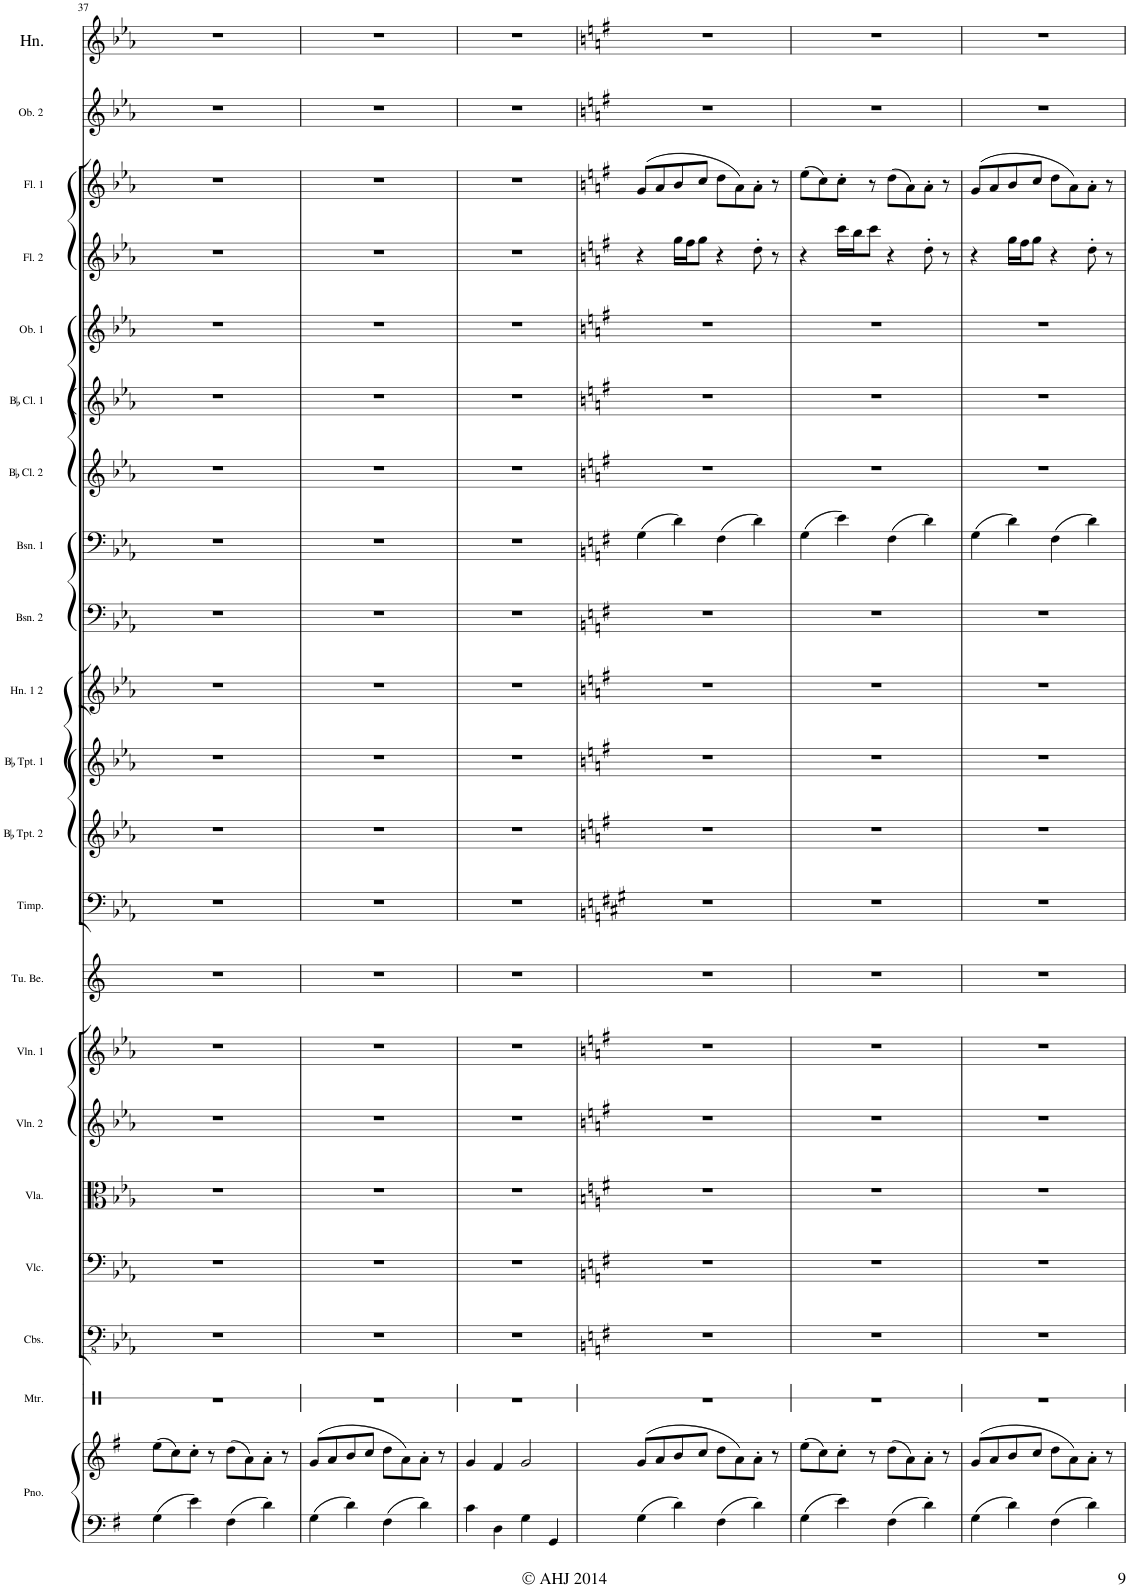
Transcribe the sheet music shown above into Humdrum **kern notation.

**kern	**kern	**kern	**kern	**kern	**kern	**kern	**kern	**kern	**kern	**kern	**kern	**kern	**kern	**kern	**kern	**kern	**kern	**kern	**kern	**kern	**kern
*part21	*part21	*part20	*part19	*part18	*part17	*part16	*part15	*part14	*part13	*part12	*part11	*part10	*part9	*part8	*part7	*part6	*part5	*part4	*part3	*part2	*part1
*staff22	*staff21	*staff20	*staff19	*staff18	*staff17	*staff16	*staff15	*staff14	*staff13	*staff12	*staff11	*staff10	*staff9	*staff8	*staff7	*staff6	*staff5	*staff4	*staff3	*staff2	*staff1
*I"Piano	*	*I"Metronome	*I"Contrabass	*I"Violoncello	*I"Viola	*I"Violin 2	*I"Violin 1	*I"Tubular Bells	*I"Timpani	*I"BaccidentalFlat Trumpet 2	*I"BaccidentalFlat Trumpet 1	*I"Horn 1 2	*I"Bassoon 2	*I"Bassoon 1	*I"BaccidentalFlat Clarinet 2	*I"BaccidentalFlat Clarinet 1	*I"Oboe 1	*I"Flute 2	*I"Flute 1	*I"Oboe 2	*I"Horn
*I'Pno.	*	*I'Mtr.	*I'Cbs.	*I'Vlc.	*I'Vla.	*I'Vln. 2	*I'Vln. 1	*I'Tu. Be.	*I'Timp.	*I'BaccidentalFlat Tpt. 2	*I'BaccidentalFlat Tpt. 1	*I'Hn. 1 2	*I'Bsn. 2	*I'Bsn. 1	*I'BaccidentalFlat Cl. 2	*I'BaccidentalFlat Cl. 1	*I'Ob. 1	*I'Fl. 2	*I'Fl. 1	*I'Ob. 2	*I'Hn.
!!LO:PB:g=z
*clefF4	*clefG2	*clefX	*clefFv4	*clefF4	*clefC3	*clefG2	*clefG2	*clefG2	*clefF4	*clefG2	*clefG2	*clefG2	*clefF4	*clefF4	*clefG2	*clefG2	*clefG2	*clefG2	*clefG2	*clefG2	*clefG2
*	*	*	*	*	*	*	*	*	*	*ITrd1c2	*ITrd1c2	*ITrd4c7	*	*	*ITrd1c2	*ITrd1c2	*	*	*	*	*ITrd4c7
*k[f#]	*k[f#]	*k[]	*k[b-e-a-]	*k[b-e-a-]	*k[b-e-a-]	*k[b-e-a-]	*k[b-e-a-]	*k[]	*k[b-e-a-]	*k[b-e-a-]	*k[b-e-a-]	*k[b-e-a-]	*k[b-e-a-]	*k[b-e-a-]	*k[b-e-a-]	*k[b-e-a-]	*k[b-e-a-]	*k[b-e-a-]	*k[b-e-a-]	*k[b-e-a-]	*k[b-e-a-]
*M4/4	*M4/4	*M4/4	*M4/4	*M4/4	*M4/4	*M4/4	*M4/4	*M4/4	*M4/4	*M4/4	*M4/4	*M4/4	*M4/4	*M4/4	*M4/4	*M4/4	*M4/4	*M4/4	*M4/4	*M4/4	*M4/4
=37	=37	=37	=37	=37	=37	=37	=37	=37	=37	=37	=37	=37	=37	=37	=37	=37	=37	=37	=37	=37	=37
4G\	(8ee\L	1r	1r	1r	1r	1r	1r	1r	1r	1r	1r	1r	1r	1r	1r	1r	1r	1r	1r	1r	1r
.	8cc\)	.	.	.	.	.	.	.	.	.	.	.	.	.	.	.	.	.	.	.	.
4e\	8cc'\J	.	.	.	.	.	.	.	.	.	.	.	.	.	.	.	.	.	.	.	.
.	8r	.	.	.	.	.	.	.	.	.	.	.	.	.	.	.	.	.	.	.	.
4F#\	(8dd\L	.	.	.	.	.	.	.	.	.	.	.	.	.	.	.	.	.	.	.	.
.	8a\)	.	.	.	.	.	.	.	.	.	.	.	.	.	.	.	.	.	.	.	.
4d\	8a'\J	.	.	.	.	.	.	.	.	.	.	.	.	.	.	.	.	.	.	.	.
.	8r	.	.	.	.	.	.	.	.	.	.	.	.	.	.	.	.	.	.	.	.
=38	=38	=38	=38	=38	=38	=38	=38	=38	=38	=38	=38	=38	=38	=38	=38	=38	=38	=38	=38	=38	=38
4G\	(8g/L	1r	1r	1r	1r	1r	1r	1r	1r	1r	1r	1r	1r	1r	1r	1r	1r	1r	1r	1r	1r
.	8a/	.	.	.	.	.	.	.	.	.	.	.	.	.	.	.	.	.	.	.	.
4d\	8b/	.	.	.	.	.	.	.	.	.	.	.	.	.	.	.	.	.	.	.	.
.	8cc/J	.	.	.	.	.	.	.	.	.	.	.	.	.	.	.	.	.	.	.	.
4F#\	8dd\L	.	.	.	.	.	.	.	.	.	.	.	.	.	.	.	.	.	.	.	.
.	8a\)	.	.	.	.	.	.	.	.	.	.	.	.	.	.	.	.	.	.	.	.
4d\	8a'\J	.	.	.	.	.	.	.	.	.	.	.	.	.	.	.	.	.	.	.	.
.	8r	.	.	.	.	.	.	.	.	.	.	.	.	.	.	.	.	.	.	.	.
=39	=39	=39	=39	=39	=39	=39	=39	=39	=39	=39	=39	=39	=39	=39	=39	=39	=39	=39	=39	=39	=39
4c\	4g/	1r	1r	1r	1r	1r	1r	1r	1r	1r	1r	1r	1r	1r	1r	1r	1r	1r	1r	1r	1r
4D\	4f#/	.	.	.	.	.	.	.	.	.	.	.	.	.	.	.	.	.	.	.	.
4G\	2g/	.	.	.	.	.	.	.	.	.	.	.	.	.	.	.	.	.	.	.	.
4GG/	.	.	.	.	.	.	.	.	.	.	.	.	.	.	.	.	.	.	.	.	.
=40	=40	=40	=40	=40	=40	=40	=40	=40	=40	=40	=40	=40	=40	=40	=40	=40	=40	=40	=40	=40	=40
*	*	*	*k[f#]	*k[f#]	*k[f#]	*k[f#]	*k[f#]	*	*k[f#c#g#]	*k[f#]	*k[f#]	*k[f#]	*k[f#]	*k[f#]	*k[f#]	*k[f#]	*k[f#]	*k[f#]	*k[f#]	*k[f#]	*k[f#]
4G\	(8g/L	1r	1r	1r	1r	1r	1r	1r	1r	1r	1r	1r	1r	(4G\	1r	1r	1r	4r	(8g/L	1r	1r
.	8a/	.	.	.	.	.	.	.	.	.	.	.	.	.	.	.	.	.	8a/	.	.
4d\	8b/	.	.	.	.	.	.	.	.	.	.	.	.	4d\)	.	.	.	16gg\LL	8b/	.	.
.	.	.	.	.	.	.	.	.	.	.	.	.	.	.	.	.	.	16ff#\J	.	.	.
.	8cc/J	.	.	.	.	.	.	.	.	.	.	.	.	.	.	.	.	8gg\J	8cc/J	.	.
4F#\	8dd\L	.	.	.	.	.	.	.	.	.	.	.	.	(4F#\	.	.	.	4r	8dd\L	.	.
.	8a\)	.	.	.	.	.	.	.	.	.	.	.	.	.	.	.	.	.	8a\)	.	.
4d\	8a'\J	.	.	.	.	.	.	.	.	.	.	.	.	4d\)	.	.	.	8dd'\	8a'\J	.	.
.	8r	.	.	.	.	.	.	.	.	.	.	.	.	.	.	.	.	8r	8r	.	.
=41	=41	=41	=41	=41	=41	=41	=41	=41	=41	=41	=41	=41	=41	=41	=41	=41	=41	=41	=41	=41	=41
4G\	(8ee\L	1r	1r	1r	1r	1r	1r	1r	1r	1r	1r	1r	1r	(4G\	1r	1r	1r	4r	(8ee\L	1r	1r
.	8cc\)	.	.	.	.	.	.	.	.	.	.	.	.	.	.	.	.	.	8cc\)	.	.
4e\	8cc'\J	.	.	.	.	.	.	.	.	.	.	.	.	4e\)	.	.	.	16ccc\LL	8cc'\J	.	.
.	.	.	.	.	.	.	.	.	.	.	.	.	.	.	.	.	.	16bb\J	.	.	.
.	8r	.	.	.	.	.	.	.	.	.	.	.	.	.	.	.	.	8ccc\J	8r	.	.
4F#\	(8dd\L	.	.	.	.	.	.	.	.	.	.	.	.	(4F#\	.	.	.	4r	(8dd\L	.	.
.	8a\)	.	.	.	.	.	.	.	.	.	.	.	.	.	.	.	.	.	8a\)	.	.
4d\	8a'\J	.	.	.	.	.	.	.	.	.	.	.	.	4d\)	.	.	.	8dd'\	8a'\J	.	.
.	8r	.	.	.	.	.	.	.	.	.	.	.	.	.	.	.	.	8r	8r	.	.
=42	=42	=42	=42	=42	=42	=42	=42	=42	=42	=42	=42	=42	=42	=42	=42	=42	=42	=42	=42	=42	=42
4G\	(8g/L	1r	1r	1r	1r	1r	1r	1r	1r	1r	1r	1r	1r	(4G\	1r	1r	1r	4r	(8g/L	1r	1r
.	8a/	.	.	.	.	.	.	.	.	.	.	.	.	.	.	.	.	.	8a/	.	.
4d\	8b/	.	.	.	.	.	.	.	.	.	.	.	.	4d\)	.	.	.	16gg\LL	8b/	.	.
.	.	.	.	.	.	.	.	.	.	.	.	.	.	.	.	.	.	16ff#\J	.	.	.
.	8cc/J	.	.	.	.	.	.	.	.	.	.	.	.	.	.	.	.	8gg\J	8cc/J	.	.
4F#\	8dd\L	.	.	.	.	.	.	.	.	.	.	.	.	(4F#\	.	.	.	4r	8dd\L	.	.
.	8a\)	.	.	.	.	.	.	.	.	.	.	.	.	.	.	.	.	.	8a\)	.	.
4d\	8a'\J	.	.	.	.	.	.	.	.	.	.	.	.	4d\)	.	.	.	8dd'\	8a'\J	.	.
.	8r	.	.	.	.	.	.	.	.	.	.	.	.	.	.	.	.	8r	8r	.	.
=	=	=	=	=	=	=	=	=	=	=	=	=	=	=	=	=	=	=	=	=	=
*-	*-	*-	*-	*-	*-	*-	*-	*-	*-	*-	*-	*-	*-	*-	*-	*-	*-	*-	*-	*-	*-
